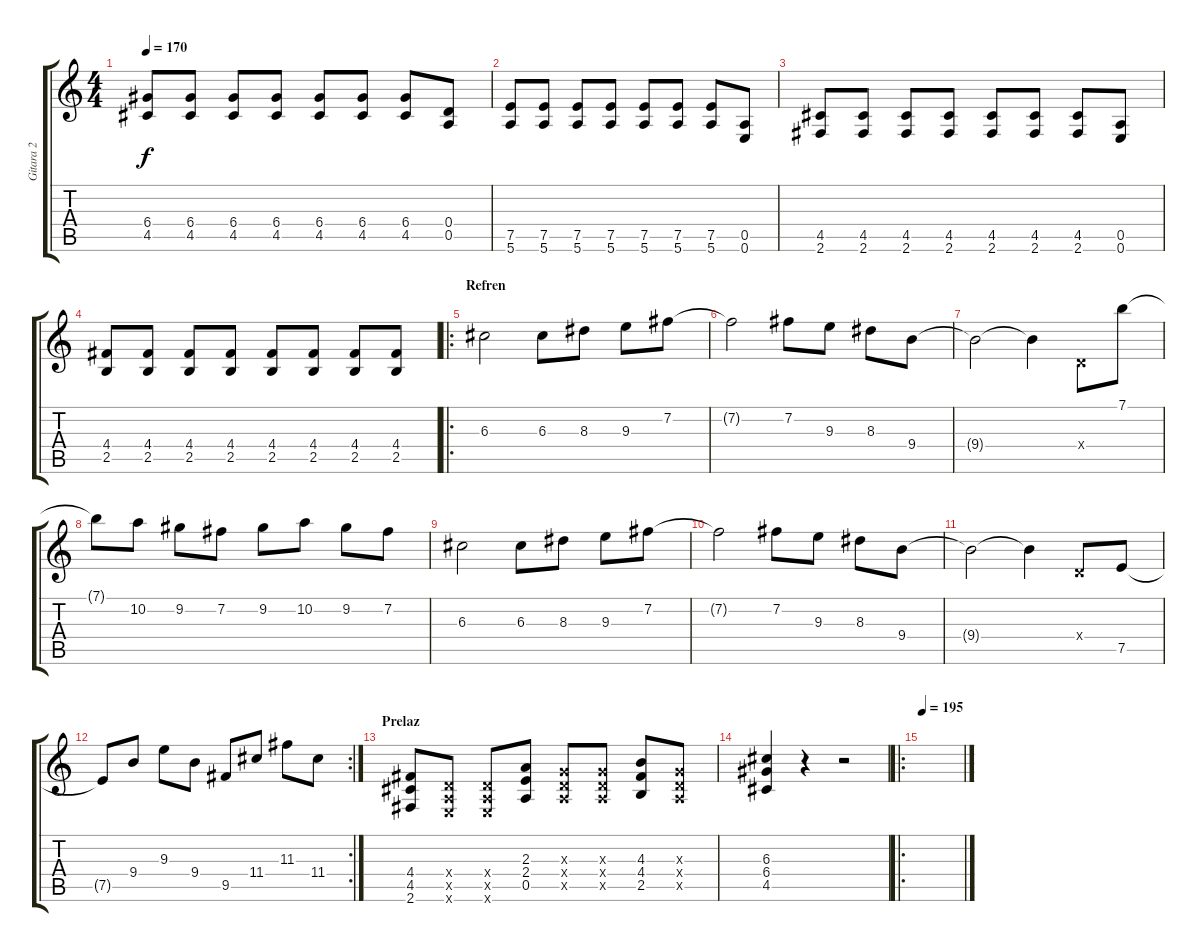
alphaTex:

\track ("Gitara 2" "Gitara 2") {instrument distortionguitar}
\staff {score tabs}
\tuning (E4 B3 G3 D3 A2 E2) {hide}
\ts (4 4)
\tempo 170
\clef g2
\ks c
(6.4 4.5).8{dy f volume 11 instrument electricguitarmuted} (6.4 4.5).8 (6.4 4.5).8 (6.4 4.5).8 (6.4 4.5).8 (6.4 4.5).8 (6.4 4.5).8 (0.4 0.5).8 |
(7.5 5.6).8 (7.5 5.6).8 (7.5 5.6).8 (7.5 5.6).8 (7.5 5.6).8 (7.5 5.6).8 (7.5 5.6).8 (0.5 0.6).8 |
(4.5 2.6).8{volume 15 instrument distortionguitar} (4.5 2.6).8 (4.5 2.6).8 (4.5 2.6).8 (4.5 2.6).8 (4.5 2.6).8 (4.5 2.6).8 (0.5 0.6).8 |
(4.4 2.5).8 (4.4 2.5).8 (4.4 2.5).8 (4.4 2.5).8 (4.4 2.5).8 (4.4 2.5).8 (4.4 2.5).8 (4.4 2.5).8 |
\ro
\section ("" "Refren")
6.3.2 6.3.8 8.3.8 9.3.8 7.2.8 |
7.2{t}.2 7.2.8 9.3.8 8.3.8 9.4.8 |
9.4{t}.2 9.4{t}.4 0.4{x}.8 7.1.8 |
7.1{t}.8 10.2.8 9.2.8 7.2.8 9.2.8 10.2.8 9.2.8 7.2.8 |
6.3.2 6.3.8 8.3.8 9.3.8 7.2.8 |
7.2{t}.2 7.2.8 9.3.8 8.3.8 9.4.8 |
9.4{t}.2 9.4{t}.4 0.4{x}.8 7.5.8 |
\rc 2
7.5{t}.8 9.4.8 9.3.8 9.4.8 9.5.8 11.4.8 11.3.8 11.4.8 |
\section ("" "Prelaz")
(4.4 4.5 2.6).8 (0.4{x} 0.5{x} 0.6{x}).8 (0.4{x} 0.5{x} 0.6{x}).8 (2.3 2.4 0.5).8 (0.3{x} 0.4{x} 0.5{x}).8 (0.3{x} 0.4{x} 0.5{x}).8 (4.3 4.4 2.5).8 (0.3{x} 0.4{x} 0.5{x}).8 |
(6.3 6.4 4.5).4 r.4 r.2 |
\ro
\tempo 195
